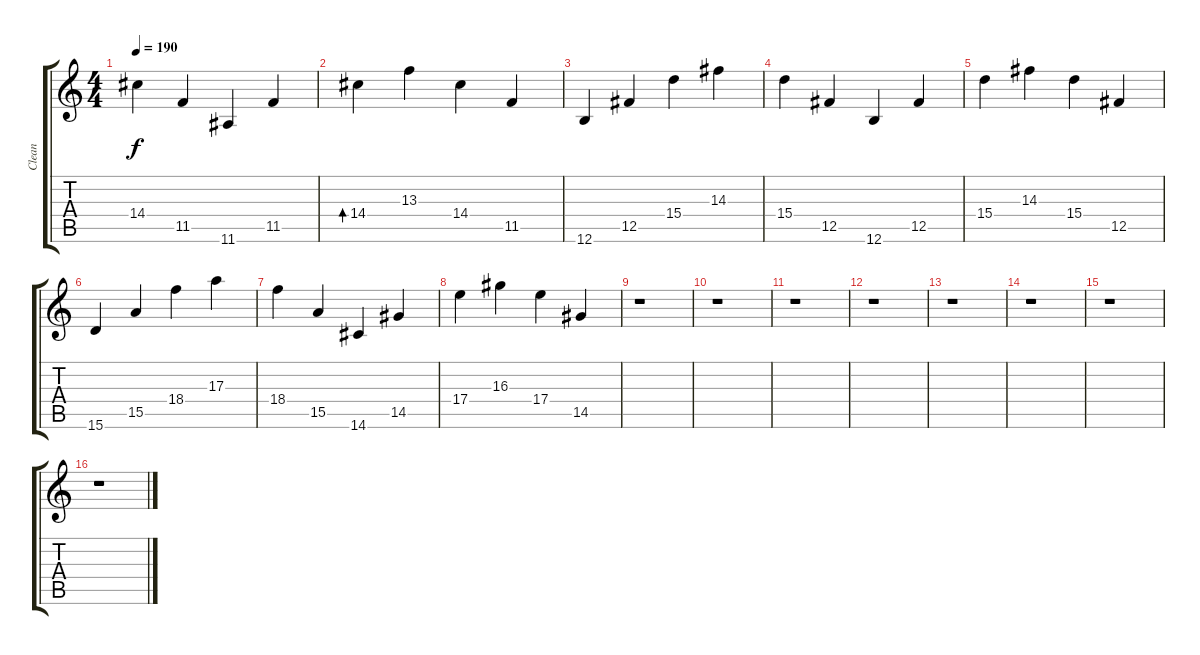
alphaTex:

\track ("Clean" "Clean") {instrument acousticguitarsteel}
\staff {score tabs}
\tuning (Db4 Ab3 E3 B2 Gb2 B1) {hide}
\ts (4 4)
\tempo 190
\clef g2
\ks c
14.4.4{dy f} 11.5.4 11.6.4 11.5.4 |
14.4.4{bd 30} 13.3.4 14.4.4 11.5.4 |
12.6.4 12.5.4 15.4.4 14.3.4 |
15.4.4 12.5.4 12.6.4 12.5.4 |
15.4.4 14.3.4 15.4.4 12.5.4 |
15.6.4 15.5.4 18.4.4 17.3.4 |
18.4.4 15.5.4 14.6.4 14.5.4 |
17.4.4 16.3.4 17.4.4 14.5.4 |
r.1 |
r.1 |
r.1 |
r.1 |
r.1 |
r.1 |
r.1 |
r.1
